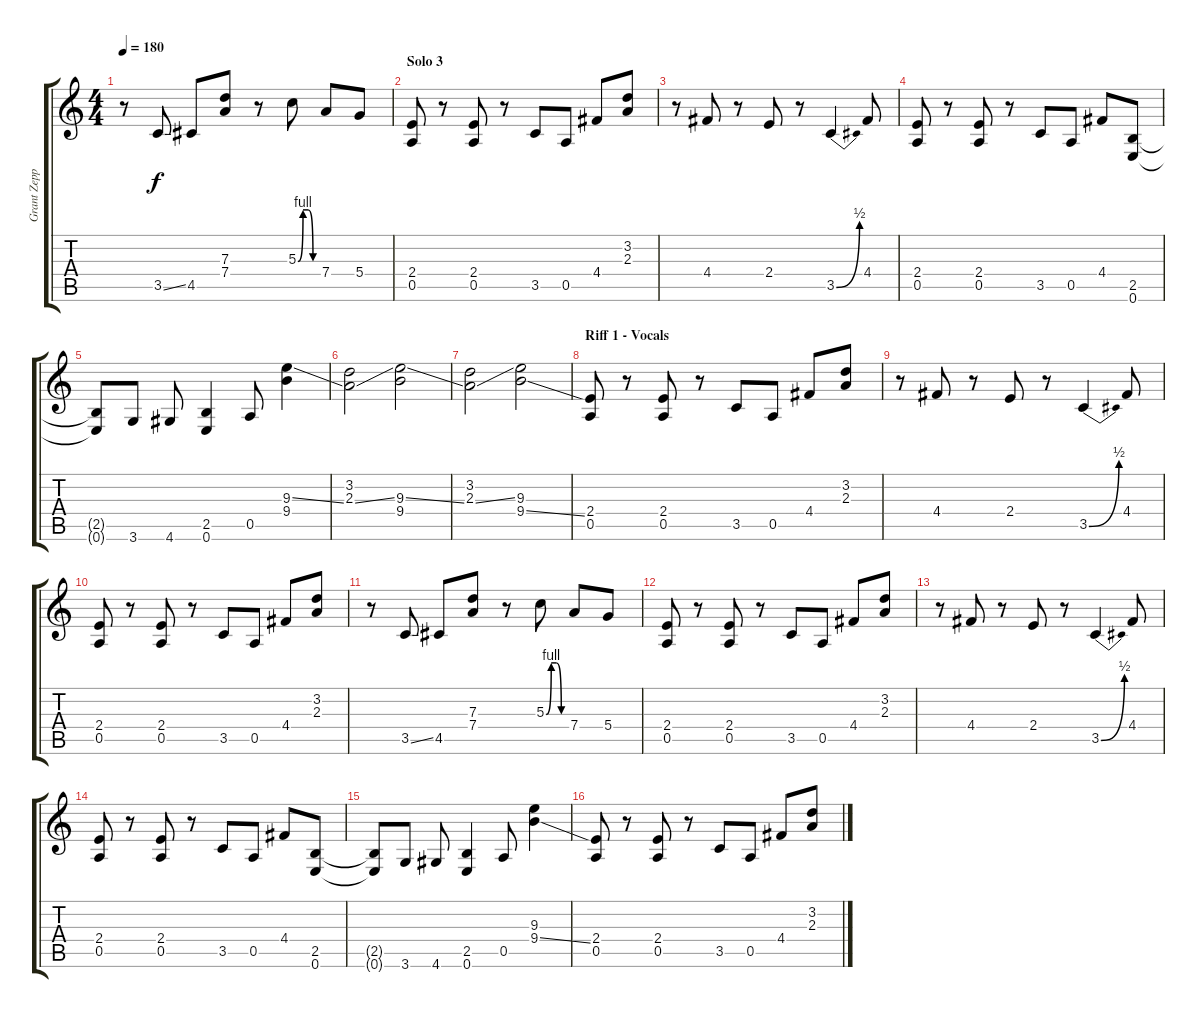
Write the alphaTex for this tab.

\track ("Grant Zeppelin" "Grant Zepp") {instrument distortionguitar}
\staff {score tabs}
\tuning (E4 B3 G3 D3 A2 E2) {hide}
\ts (4 4)
\tempo 180
\clef g2
\ks c
r.8{dy f} 3.5{ss}.8 4.5.8 (7.3 7.4).8 r.8 5.3{be (custom 0 0 15 4 30 4 45 0 60 0)}.8 7.4.8 5.4.8 |
\section ("" "Solo 3")
(2.4 0.5).8 r.8 (2.4 0.5).8 r.8 3.5.8 0.5.8 4.4.8 (3.2 2.3).8 |
r.8 4.4.8 r.8 2.4.8 r.8 3.5{be (bend 0 0 60 2)}.4 4.4.8 |
(2.4 0.5).8 r.8 (2.4 0.5).8 r.8 3.5.8 0.5.8 4.4.8 (2.5 0.6).8 |
(2.5{t} 0.6{t}).8 3.6.8 4.6.8 (2.5 0.6).4 0.5.8 (9.3{ss} 9.4).4 |
(3.2 2.3{ss}).2 (9.3{ss} 9.4).2 |
(3.2 2.3{ss}).2 (9.3 9.4{ss}).2 |
\section ("" "Riff 1 - Vocals")
(2.4 0.5).8 r.8 (2.4 0.5).8 r.8 3.5.8 0.5.8 4.4.8 (3.2 2.3).8 |
r.8 4.4.8 r.8 2.4.8 r.8 3.5{be (bend 0 0 60 2)}.4 4.4.8 |
(2.4 0.5).8 r.8 (2.4 0.5).8 r.8 3.5.8 0.5.8 4.4.8 (3.2 2.3).8 |
r.8 3.5{ss}.8 4.5.8 (7.3 7.4).8 r.8 5.3{be (custom 0 0 15 4 30 4 45 0 60 0)}.8 7.4.8 5.4.8 |
(2.4 0.5).8 r.8 (2.4 0.5).8 r.8 3.5.8 0.5.8 4.4.8 (3.2 2.3).8 |
r.8 4.4.8 r.8 2.4.8 r.8 3.5{be (bend 0 0 60 2)}.4 4.4.8 |
(2.4 0.5).8 r.8 (2.4 0.5).8 r.8 3.5.8 0.5.8 4.4.8 (2.5 0.6).8 |
(2.5{t} 0.6{t}).8 3.6.8 4.6.8 (2.5 0.6).4 0.5.8 (9.3 9.4{ss}).4 |
(2.4 0.5).8 r.8 (2.4 0.5).8 r.8 3.5.8 0.5.8 4.4.8 (3.2 2.3).8
